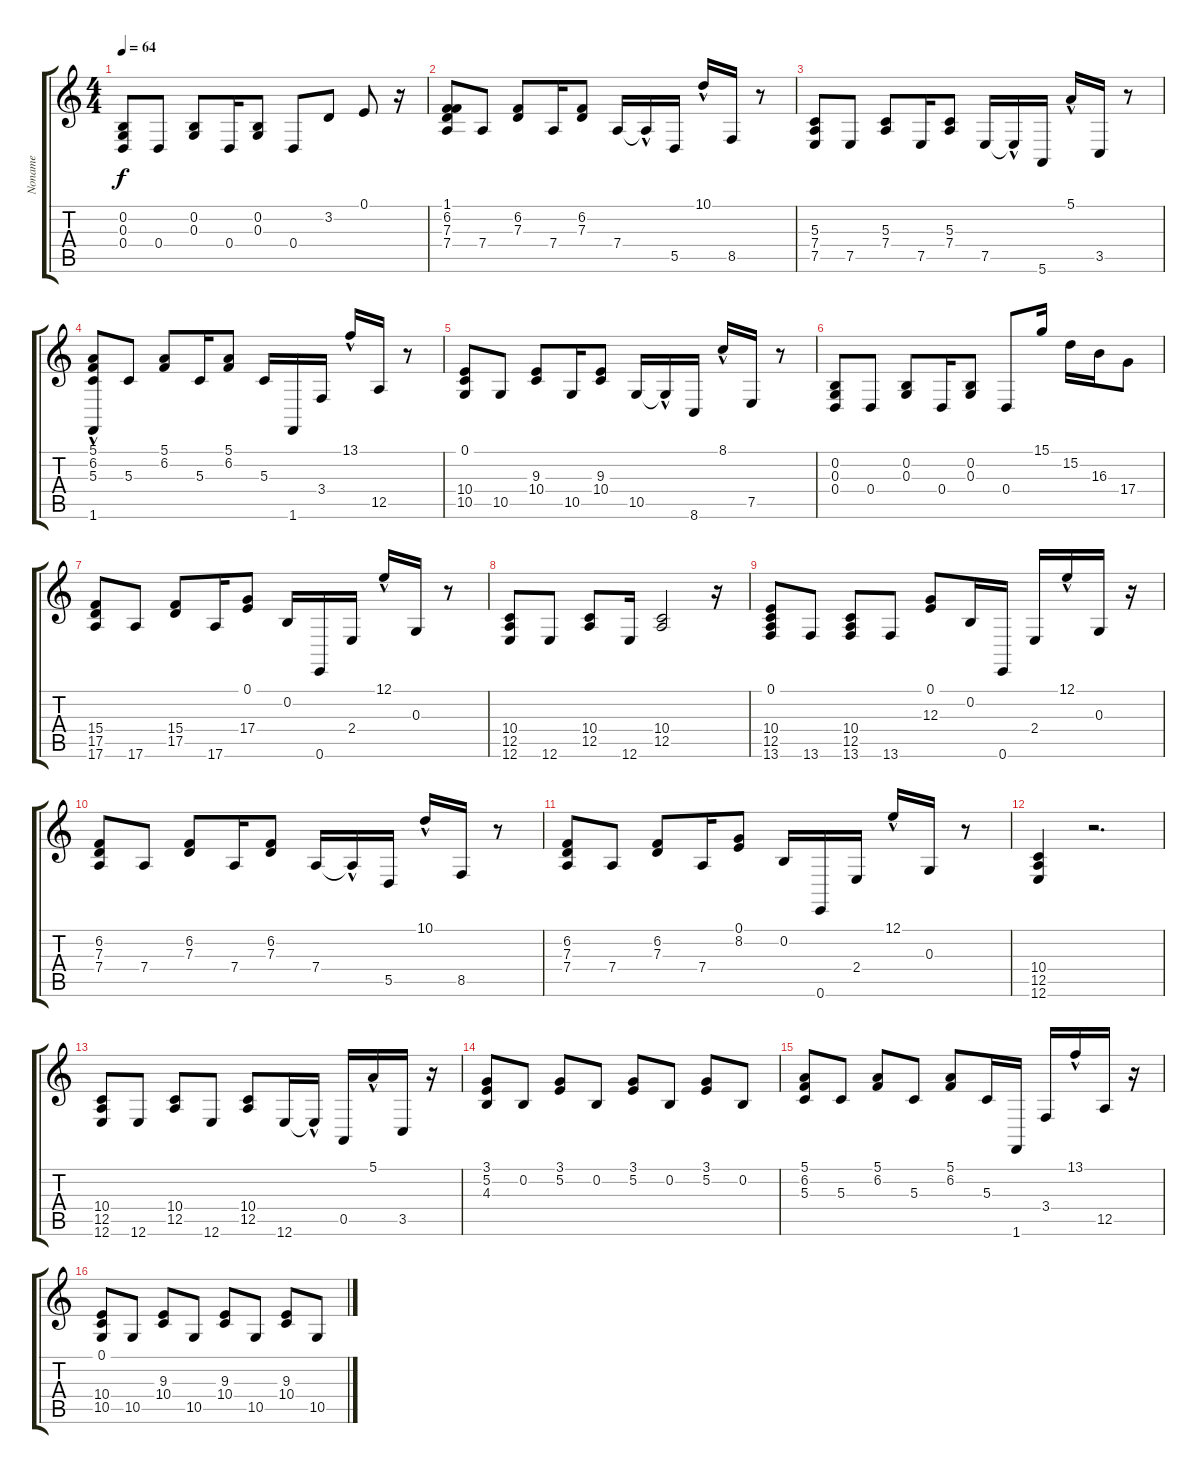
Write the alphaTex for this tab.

\track ("Noname" "Noname") {instrument electricpiano2}
\staff {score tabs}
\tuning (E4 B3 G3 D3 A2 E2) {hide}
\ts (4 4)
\tempo 64
\clef g2
\ks c
(0.2 0.3 0.4).8{dy f} 0.4.8 (0.2 0.3).8 0.4.16 (0.2 0.3).8 0.4.8 3.2.8 0.1.8 r.16 |
(1.1 6.2 7.3 7.4).8 7.4.8 (6.2 7.3).8 7.4.16 (6.2 7.3).8 7.4.16 7.4{hac t}.16 5.5.16 10.1{hac}.16 8.5.16 r.8 |
(5.3 7.4 7.5).8 7.5.8 (5.3 7.4).8 7.5.16 (5.3 7.4).8 7.5.16 7.5{hac t}.16 5.6.16 5.1{hac}.16 3.5.16 r.8 |
(5.1 6.2 5.3 1.6{hac}).8 5.3.8 (5.1 6.2).8 5.3.16 (5.1 6.2).8 5.3.16 1.6.16 3.4.16 13.1{hac}.16 12.5.16 r.8 |
(0.1 10.4 10.5).8 10.5.8 (9.3 10.4).8 10.5.16 (9.3 10.4).8 10.5.16 10.5{hac t}.16 8.6.16 8.1{hac}.16 7.5.16 r.8 |
(0.2 0.3 0.4).8 0.4.8 (0.2 0.3).8 0.4.16 (0.2 0.3).8 0.4.8 15.1.16 15.2.16 16.3.16 17.4.8 |
(15.4 17.5 17.6).8 17.6.8 (15.4 17.5).8 17.6.16 (0.1 17.4).8 0.2.16 0.6.16 2.4.16 12.1{hac}.16 0.3.16 r.8 |
(10.4 12.5 12.6).8 12.6.8 (10.4 12.5).8 12.6.16 (10.4 12.5).2 r.16 |
(0.1 10.4 12.5 13.6).8 13.6.8 (10.4 12.5 13.6).8 13.6.8 (0.1 12.3).8 0.2.16 0.6.16 2.4.16 12.1{hac}.16 0.3.16 r.16 |
(6.2 7.3 7.4).8 7.4.8 (6.2 7.3).8 7.4.16 (6.2 7.3).8 7.4.16 7.4{hac t}.16 5.5.16 10.1{hac}.16 8.5.16 r.8 |
(6.2 7.3 7.4).8 7.4.8 (6.2 7.3).8 7.4.16 (0.1 8.2).8 0.2.16 0.6.16 2.4.16 12.1{hac}.16 0.3.16 r.8 |
(10.4 12.5 12.6).4 r.2{d} |
(10.4 12.5 12.6).8{instrument acousticgrandpiano} 12.6.8 (10.4 12.5).8 12.6.8 (10.4 12.5).8 12.6.16 12.6{hac t}.16 0.5.16 5.1{hac}.16 3.5.16 r.16 |
(3.1 5.2 4.3).8 0.2.8 (3.1 5.2).8 0.2.8 (3.1 5.2).8 0.2.8 (3.1 5.2).8 0.2.8 |
(5.1 6.2 5.3).8 5.3.8 (5.1 6.2).8 5.3.8 (5.1 6.2).8 5.3.16 1.6.16 3.4.16 13.1{hac}.16 12.5.16 r.16 |
(0.1 10.4 10.5).8 10.5.8 (9.3 10.4).8 10.5.8 (9.3 10.4).8 10.5.8 (9.3 10.4).8 10.5.8
